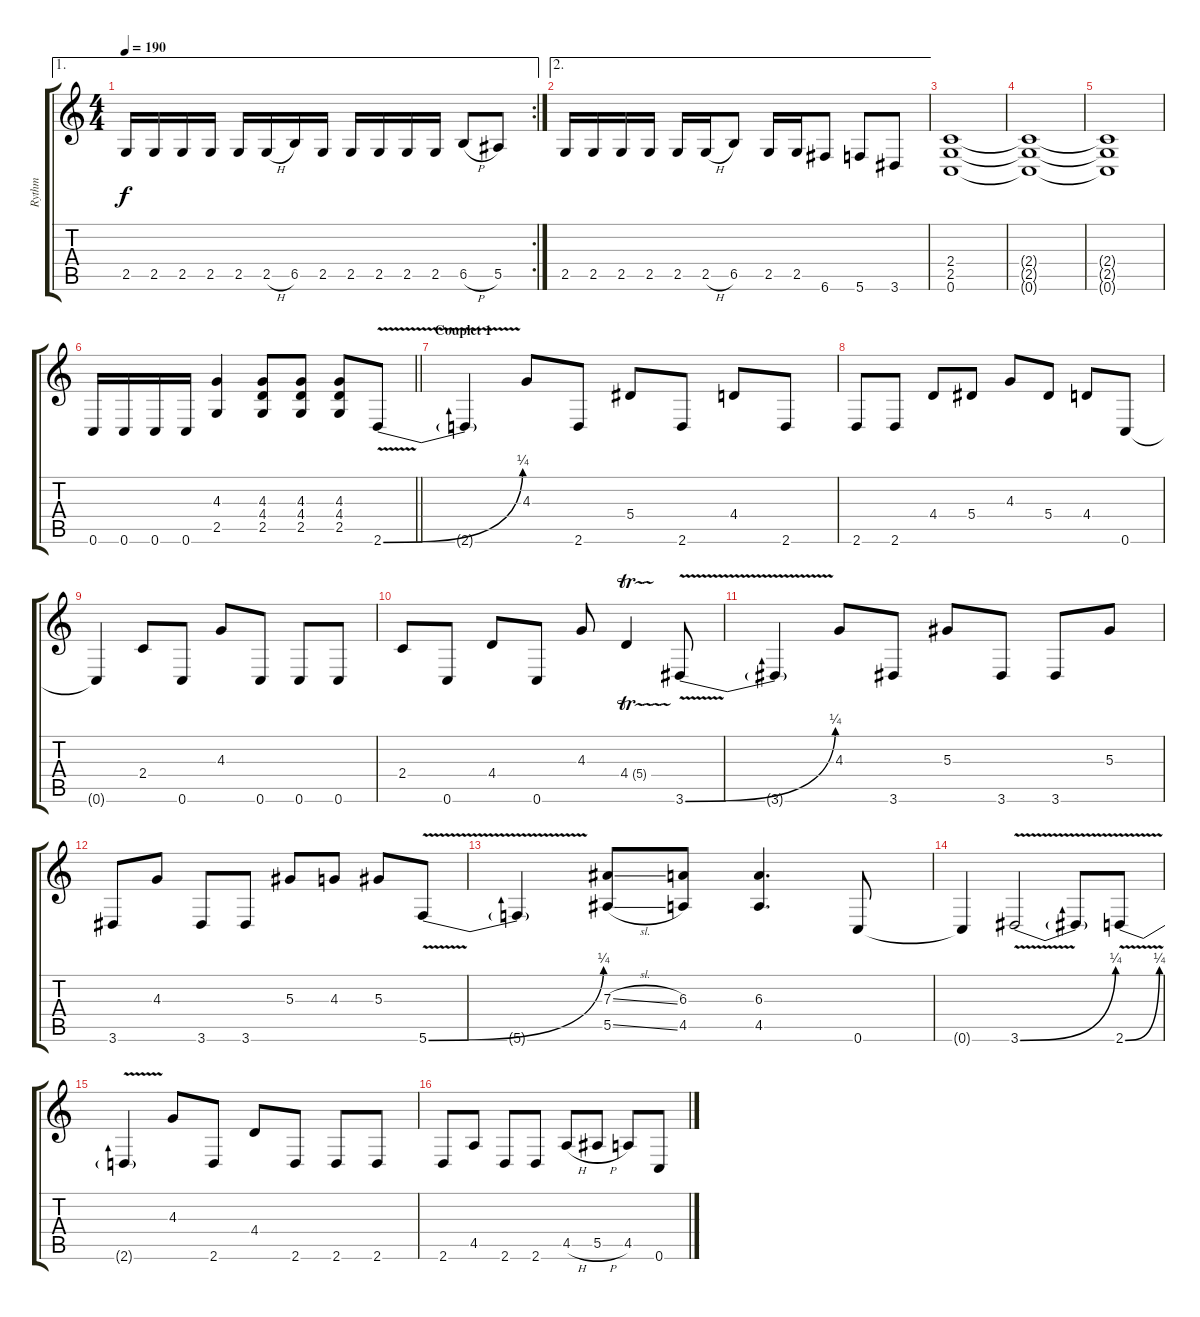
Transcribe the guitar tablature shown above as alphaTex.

\track ("Rythm" "Rythm") {instrument distortionguitar}
\staff {score tabs}
\tuning (C4 G3 Eb3 Bb2 F2 C2) {hide}
\ae 1
\rc 2
\ts (4 4)
\tempo 190
\clef g2
\ks c
2.5.16{dy f} 2.5.16 2.5.16 2.5.16 2.5.16 2.5{h}.16 6.5.16 2.5.16 2.5.16 2.5.16 2.5.16 2.5.16 6.5{h}.8 5.5.8 |
\ae 2
2.5.16 2.5.16 2.5.16 2.5.16 2.5.16 2.5{h}.16 6.5.8 2.5.16 2.5.16 6.6.8 5.6.8 3.6.8 |
(2.4 2.5 0.6).1 |
(2.4{t} 2.5{t} 0.6{t}).1 |
(2.4{t} 2.5{t} 0.6{t}).1 |
\barLineRight lightlight
0.6.16 0.6.16 0.6.16 0.6.16 (4.3 2.5).4 (4.3 4.4 2.5).8 (4.3 4.4 2.5).8 (4.3 4.4 2.5).8 2.6{be (bend 0 0 60 1) v}.8 |
\section ("" "Couplet 1")
2.6{t}.4 4.3.8 2.6.8 5.4.8 2.6.8 4.4.8 2.6.8 |
2.6.8 2.6.8 4.4.8 5.4.8 4.3.8 5.4.8 4.4.8 0.6.8 |
0.6{t}.4 2.4.8 0.6.8 4.3.8 0.6.8 0.6.8 0.6.8 |
2.4.8 0.6.8 4.4.8 0.6.8 4.3.8 4.4{tr (5 32)}.4 3.6{be (bend 0 0 60 1) v}.8 |
3.6{t}.4 4.3.8 3.6.8 5.3.8 3.6.8 3.6.8 5.3.8 |
3.6.8 4.3.8 3.6.8 3.6.8 5.3.8 4.3.8 5.3.8 5.6{be (bend 0 0 60 1) v}.8 |
5.6{t}.4 (7.3{sl} 5.5{sl}).8 (6.3 4.5).8 (6.3 4.5).4{d} 0.6.8 |
0.6{t}.4 3.6{be (bend 0 0 60 1) v}.2 3.6{t}.8 2.6{be (bend 0 0 60 1) v}.8 |
2.6{t}.4 4.3.8 2.6.8 4.4.8 2.6.8 2.6.8 2.6.8 |
2.6.8 4.5.8 2.6.8 2.6.8 4.5{h}.8 5.5{h}.8 4.5.8 0.6.8
